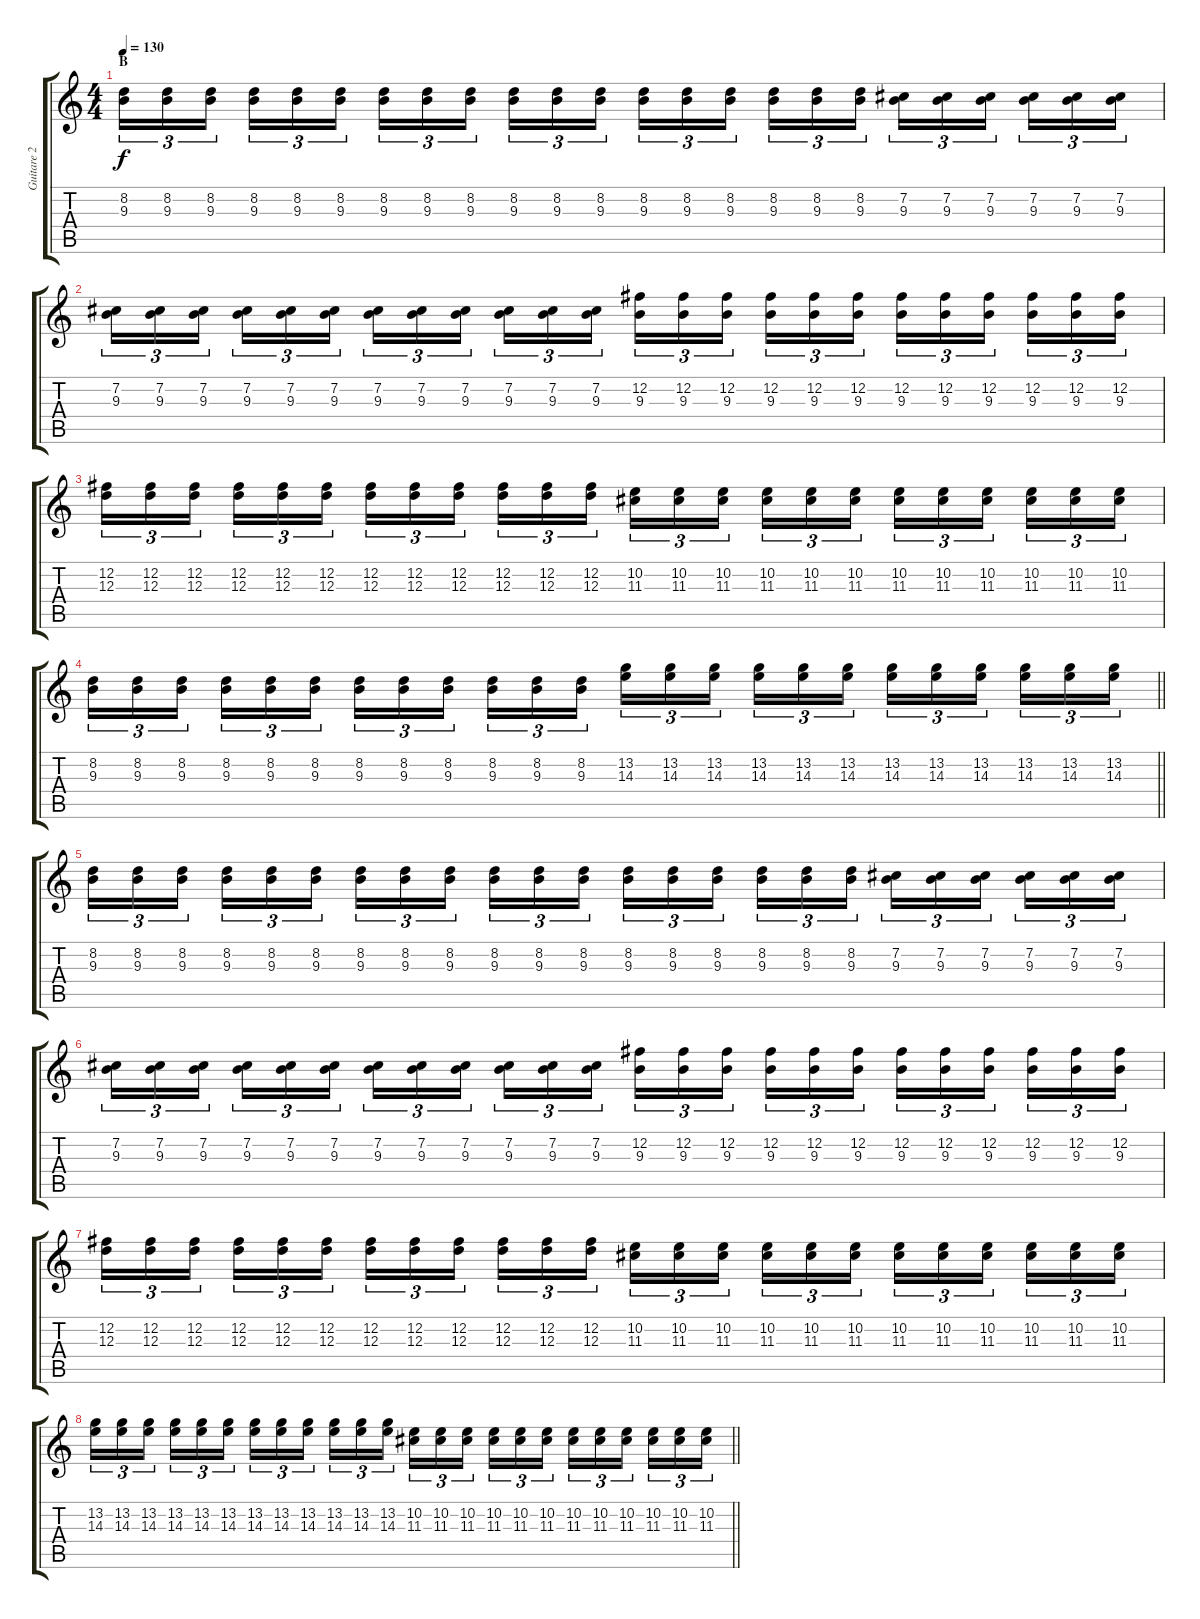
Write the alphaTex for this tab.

\track ("Guitare 2" "Guitare 2") {instrument distortionguitar}
\staff {score tabs}
\tuning (B3 Gb3 D3 A2 E2 B1) {hide}
\ts (4 4)
\section ("" "B")
\tempo 130
\clef g2
\ks c
(8.2 9.3).16{tu (3 2) dy f volume 10} (8.2 9.3).16{tu (3 2)} (8.2 9.3).16{tu (3 2) beam splitsecondary} (8.2 9.3).16{tu (3 2)} (8.2 9.3).16{tu (3 2)} (8.2 9.3).16{tu (3 2)} (8.2 9.3).16{tu (3 2)} (8.2 9.3).16{tu (3 2)} (8.2 9.3).16{tu (3 2) beam splitsecondary} (8.2 9.3).16{tu (3 2)} (8.2 9.3).16{tu (3 2)} (8.2 9.3).16{tu (3 2)} (8.2 9.3).16{tu (3 2)} (8.2 9.3).16{tu (3 2)} (8.2 9.3).16{tu (3 2) beam splitsecondary} (8.2 9.3).16{tu (3 2)} (8.2 9.3).16{tu (3 2)} (8.2 9.3).16{tu (3 2)} (7.2 9.3).16{tu (3 2)} (7.2 9.3).16{tu (3 2)} (7.2 9.3).16{tu (3 2) beam splitsecondary} (7.2 9.3).16{tu (3 2)} (7.2 9.3).16{tu (3 2)} (7.2 9.3).16{tu (3 2)} |
(7.2 9.3).16{tu (3 2)} (7.2 9.3).16{tu (3 2)} (7.2 9.3).16{tu (3 2) beam splitsecondary} (7.2 9.3).16{tu (3 2)} (7.2 9.3).16{tu (3 2)} (7.2 9.3).16{tu (3 2)} (7.2 9.3).16{tu (3 2)} (7.2 9.3).16{tu (3 2)} (7.2 9.3).16{tu (3 2) beam splitsecondary} (7.2 9.3).16{tu (3 2)} (7.2 9.3).16{tu (3 2)} (7.2 9.3).16{tu (3 2)} (12.2 9.3).16{tu (3 2)} (12.2 9.3).16{tu (3 2)} (12.2 9.3).16{tu (3 2) beam splitsecondary} (12.2 9.3).16{tu (3 2)} (12.2 9.3).16{tu (3 2)} (12.2 9.3).16{tu (3 2)} (12.2 9.3).16{tu (3 2)} (12.2 9.3).16{tu (3 2)} (12.2 9.3).16{tu (3 2) beam splitsecondary} (12.2 9.3).16{tu (3 2)} (12.2 9.3).16{tu (3 2)} (12.2 9.3).16{tu (3 2)} |
(12.2 12.3).16{tu (3 2)} (12.2 12.3).16{tu (3 2)} (12.2 12.3).16{tu (3 2) beam splitsecondary} (12.2 12.3).16{tu (3 2)} (12.2 12.3).16{tu (3 2)} (12.2 12.3).16{tu (3 2)} (12.2 12.3).16{tu (3 2)} (12.2 12.3).16{tu (3 2)} (12.2 12.3).16{tu (3 2) beam splitsecondary} (12.2 12.3).16{tu (3 2)} (12.2 12.3).16{tu (3 2)} (12.2 12.3).16{tu (3 2)} (10.2 11.3).16{tu (3 2)} (10.2 11.3).16{tu (3 2)} (10.2 11.3).16{tu (3 2) beam splitsecondary} (10.2 11.3).16{tu (3 2)} (10.2 11.3).16{tu (3 2)} (10.2 11.3).16{tu (3 2)} (10.2 11.3).16{tu (3 2)} (10.2 11.3).16{tu (3 2)} (10.2 11.3).16{tu (3 2) beam splitsecondary} (10.2 11.3).16{tu (3 2)} (10.2 11.3).16{tu (3 2)} (10.2 11.3).16{tu (3 2)} |
\barLineRight lightlight
(8.2 9.3).16{tu (3 2)} (8.2 9.3).16{tu (3 2)} (8.2 9.3).16{tu (3 2) beam splitsecondary} (8.2 9.3).16{tu (3 2)} (8.2 9.3).16{tu (3 2)} (8.2 9.3).16{tu (3 2)} (8.2 9.3).16{tu (3 2)} (8.2 9.3).16{tu (3 2)} (8.2 9.3).16{tu (3 2) beam splitsecondary} (8.2 9.3).16{tu (3 2)} (8.2 9.3).16{tu (3 2)} (8.2 9.3).16{tu (3 2)} (13.2 14.3).16{tu (3 2)} (13.2 14.3).16{tu (3 2)} (13.2 14.3).16{tu (3 2) beam splitsecondary} (13.2 14.3).16{tu (3 2)} (13.2 14.3).16{tu (3 2)} (13.2 14.3).16{tu (3 2)} (13.2 14.3).16{tu (3 2)} (13.2 14.3).16{tu (3 2)} (13.2 14.3).16{tu (3 2) beam splitsecondary} (13.2 14.3).16{tu (3 2)} (13.2 14.3).16{tu (3 2)} (13.2 14.3).16{tu (3 2)} |
(8.2 9.3).16{tu (3 2)} (8.2 9.3).16{tu (3 2)} (8.2 9.3).16{tu (3 2) beam splitsecondary} (8.2 9.3).16{tu (3 2)} (8.2 9.3).16{tu (3 2)} (8.2 9.3).16{tu (3 2)} (8.2 9.3).16{tu (3 2)} (8.2 9.3).16{tu (3 2)} (8.2 9.3).16{tu (3 2) beam splitsecondary} (8.2 9.3).16{tu (3 2)} (8.2 9.3).16{tu (3 2)} (8.2 9.3).16{tu (3 2)} (8.2 9.3).16{tu (3 2)} (8.2 9.3).16{tu (3 2)} (8.2 9.3).16{tu (3 2) beam splitsecondary} (8.2 9.3).16{tu (3 2)} (8.2 9.3).16{tu (3 2)} (8.2 9.3).16{tu (3 2)} (7.2 9.3).16{tu (3 2)} (7.2 9.3).16{tu (3 2)} (7.2 9.3).16{tu (3 2) beam splitsecondary} (7.2 9.3).16{tu (3 2)} (7.2 9.3).16{tu (3 2)} (7.2 9.3).16{tu (3 2)} |
(7.2 9.3).16{tu (3 2)} (7.2 9.3).16{tu (3 2)} (7.2 9.3).16{tu (3 2) beam splitsecondary} (7.2 9.3).16{tu (3 2)} (7.2 9.3).16{tu (3 2)} (7.2 9.3).16{tu (3 2)} (7.2 9.3).16{tu (3 2)} (7.2 9.3).16{tu (3 2)} (7.2 9.3).16{tu (3 2) beam splitsecondary} (7.2 9.3).16{tu (3 2)} (7.2 9.3).16{tu (3 2)} (7.2 9.3).16{tu (3 2)} (12.2 9.3).16{tu (3 2)} (12.2 9.3).16{tu (3 2)} (12.2 9.3).16{tu (3 2) beam splitsecondary} (12.2 9.3).16{tu (3 2)} (12.2 9.3).16{tu (3 2)} (12.2 9.3).16{tu (3 2)} (12.2 9.3).16{tu (3 2)} (12.2 9.3).16{tu (3 2)} (12.2 9.3).16{tu (3 2) beam splitsecondary} (12.2 9.3).16{tu (3 2)} (12.2 9.3).16{tu (3 2)} (12.2 9.3).16{tu (3 2)} |
(12.2 12.3).16{tu (3 2)} (12.2 12.3).16{tu (3 2)} (12.2 12.3).16{tu (3 2) beam splitsecondary} (12.2 12.3).16{tu (3 2)} (12.2 12.3).16{tu (3 2)} (12.2 12.3).16{tu (3 2)} (12.2 12.3).16{tu (3 2)} (12.2 12.3).16{tu (3 2)} (12.2 12.3).16{tu (3 2) beam splitsecondary} (12.2 12.3).16{tu (3 2)} (12.2 12.3).16{tu (3 2)} (12.2 12.3).16{tu (3 2)} (10.2 11.3).16{tu (3 2)} (10.2 11.3).16{tu (3 2)} (10.2 11.3).16{tu (3 2) beam splitsecondary} (10.2 11.3).16{tu (3 2)} (10.2 11.3).16{tu (3 2)} (10.2 11.3).16{tu (3 2)} (10.2 11.3).16{tu (3 2)} (10.2 11.3).16{tu (3 2)} (10.2 11.3).16{tu (3 2) beam splitsecondary} (10.2 11.3).16{tu (3 2)} (10.2 11.3).16{tu (3 2)} (10.2 11.3).16{tu (3 2)} |
\barLineRight lightlight
(13.2 14.3).16{tu (3 2)} (13.2 14.3).16{tu (3 2)} (13.2 14.3).16{tu (3 2) beam splitsecondary} (13.2 14.3).16{tu (3 2)} (13.2 14.3).16{tu (3 2)} (13.2 14.3).16{tu (3 2)} (13.2 14.3).16{tu (3 2)} (13.2 14.3).16{tu (3 2)} (13.2 14.3).16{tu (3 2) beam splitsecondary} (13.2 14.3).16{tu (3 2)} (13.2 14.3).16{tu (3 2)} (13.2 14.3).16{tu (3 2)} (10.2 11.3).16{tu (3 2)} (10.2 11.3).16{tu (3 2)} (10.2 11.3).16{tu (3 2) beam splitsecondary} (10.2 11.3).16{tu (3 2)} (10.2 11.3).16{tu (3 2)} (10.2 11.3).16{tu (3 2)} (10.2 11.3).16{tu (3 2)} (10.2 11.3).16{tu (3 2)} (10.2 11.3).16{tu (3 2) beam splitsecondary} (10.2 11.3).16{tu (3 2)} (10.2 11.3).16{tu (3 2)} (10.2 11.3).16{tu (3 2)}
